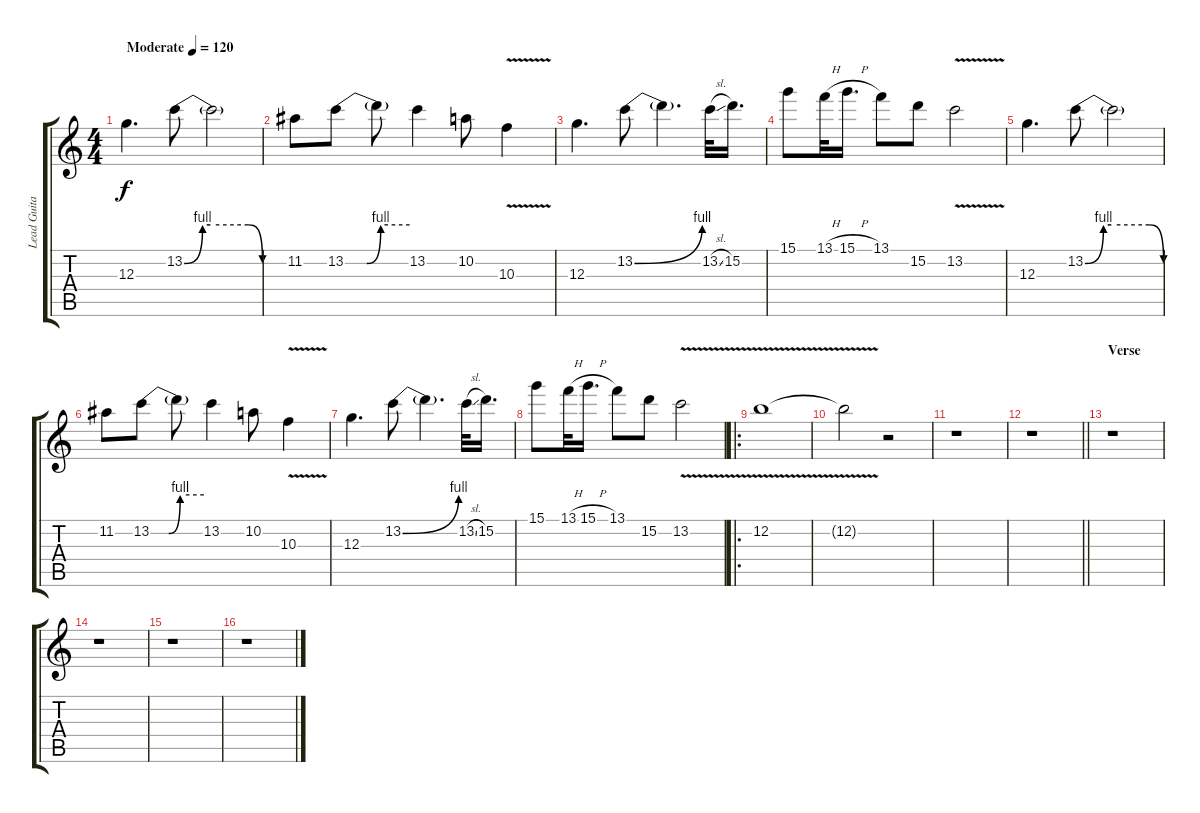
\track ("Lead Guitar" "Lead Guita") {instrument distortionguitar}
\staff {score tabs}
\tuning (E4 B3 G3 D3 A2 E2) {hide}
\ts (4 4)
\tempo (120 "Moderate")
\clef g2
\ks c
12.3.4{d dy f instrument distortionguitar} 13.2{be (custom 0 0 14 4 20 4 49 4 60 0)}.8 13.2{t}.2 |
11.2.8 13.2{be (custom 0 0 20 0 33 4 60 4)}.8 13.2{t}.8 13.2.4 10.2.8 10.3{v}.4 |
12.3.4{d} 13.2{be (bend 0 0 60 4)}.8 13.2{t}.4{d} 13.2{sl}.32 15.2.16{d} |
15.1.8 13.1{h}.32 15.1{h}.16{d} 13.1.8 15.2.8 13.2{v}.2 |
12.3.4{d} 13.2{be (custom 0 0 14 4 20 4 49 4 60 0)}.8 13.2{t}.2 |
11.2.8 13.2{be (custom 0 0 20 0 33 4 60 4)}.8 13.2{t}.8 13.2.4 10.2.8 10.3{v}.4 |
12.3.4{d} 13.2{be (bend 0 0 60 4)}.8 13.2{t}.4{d} 13.2{sl}.32 15.2.16{d} |
15.1.8 13.1{h}.32 15.1{h}.16{d} 13.1.8 15.2.8 13.2{v}.2 |
\ro
12.2{v}.1 |
12.2{t}.2 r.2 |
r.1 |
\barLineRight lightlight
r.1 |
\section ("" "Verse")
r.1 |
r.1 |
r.1 |
r.1
